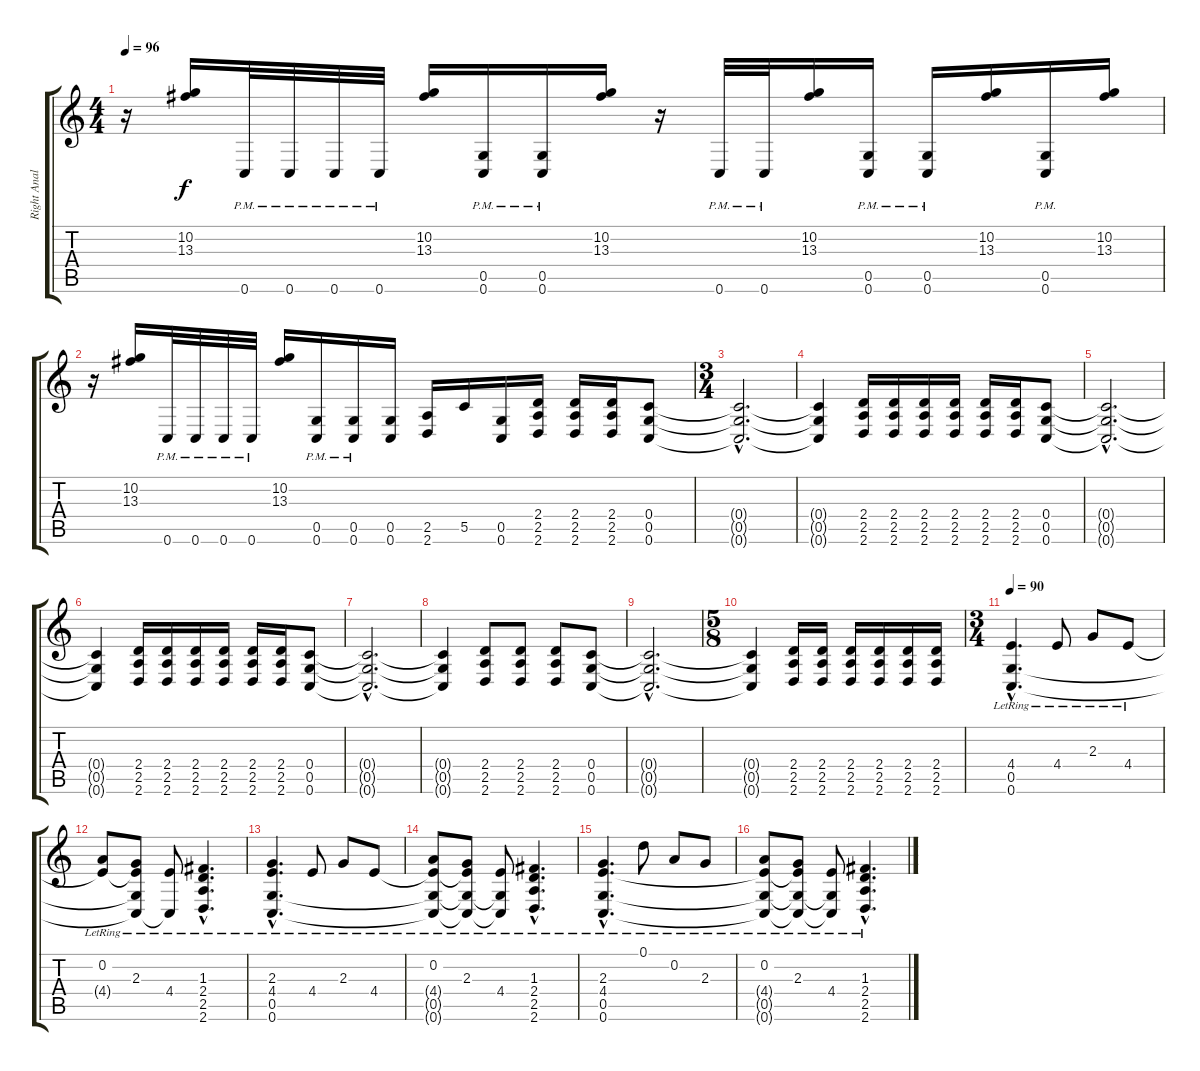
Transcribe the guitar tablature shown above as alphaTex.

\track ("Right Analog Stick" "Right Anal") {instrument distortionguitar}
\staff {score tabs}
\tuning (D4 A3 F3 C3 G2 C2) {hide}
\ts (4 4)
\tempo 96
\clef g2
\ks c
r.16{dy f} (10.2 13.3).16 0.6{pm}.32 0.6{pm}.32 0.6{pm}.32 0.6{pm}.32 (10.2 13.3).16 (0.5{pm} 0.6{pm}).16 (0.5{pm} 0.6{pm}).16 (10.2 13.3).16 r.16 0.6{pm}.32 0.6{pm}.32 (10.2 13.3).16 (0.5{pm} 0.6{pm}).16 (0.5{pm} 0.6{pm}).16 (10.2 13.3).16 (0.5{pm} 0.6{pm}).16 (10.2 13.3).16 |
r.16 (10.2 13.3).16 0.6{pm}.32 0.6{pm}.32 0.6{pm}.32 0.6{pm}.32 (10.2 13.3).16 (0.5{pm} 0.6{pm}).16 (0.5{pm} 0.6{pm}).16 (0.5 0.6).16 (2.5 2.6).16 5.5.16 (0.5 0.6).16 (2.4 2.5 2.6).16 (2.4 2.5 2.6).16 (2.4 2.5 2.6).16 (0.4 0.5 0.6).8 |
\ts (3 4)
(0.4{hac t} 0.5{hac t} 0.6{hac t}).2{d} |
(0.4{t} 0.5{t} 0.6{t}).4 (2.4 2.5 2.6).16 (2.4 2.5 2.6).16 (2.4 2.5 2.6).16 (2.4 2.5 2.6).16 (2.4 2.5 2.6).16 (2.4 2.5 2.6).16 (0.4 0.5 0.6).8 |
(0.4{hac t} 0.5{hac t} 0.6{hac t}).2{d} |
(0.4{t} 0.5{t} 0.6{t}).4 (2.4 2.5 2.6).16 (2.4 2.5 2.6).16 (2.4 2.5 2.6).16 (2.4 2.5 2.6).16 (2.4 2.5 2.6).16 (2.4 2.5 2.6).16 (0.4 0.5 0.6).8 |
(0.4{hac t} 0.5{hac t} 0.6{hac t}).2{d} |
(0.4{t} 0.5{t} 0.6{t}).4 (2.4 2.5 2.6).8 (2.4 2.5 2.6).8 (2.4 2.5 2.6).8 (0.4 0.5 0.6).8 |
(0.4{hac t} 0.5{hac t} 0.6{hac t}).2{d} |
\ts (5 8)
(0.4{t} 0.5{t} 0.6{t}).4 (2.4 2.5 2.6).16 (2.4 2.5 2.6).16 (2.4 2.5 2.6).16 (2.4 2.5 2.6).16 (2.4 2.5 2.6).16 (2.4 2.5 2.6).16 |
\ts (3 4)
\tempo 90
(4.4{hac lr} 0.5{hac lr} 0.6{hac lr}).4{d} 4.4{lr}.8 2.3{lr}.8 4.4{lr}.8 |
(0.2{lr} 4.4{t}).8 (2.3{lr} 4.4{t} 0.5{t} 0.6{t}).8 (4.4{lr} 0.6{t}).8 (1.3{hac lr} 2.4{hac lr} 2.5{hac} 2.6{hac}).4{d} |
(2.3{hac lr} 4.4{hac lr} 0.5{hac} 0.6{hac}).4{d} 4.4{lr}.8 2.3{lr}.8 4.4{lr}.8 |
(0.2{lr} 4.4{t} 0.5{t} 0.6{t}).8 (2.3{lr} 4.4{t} 0.5{t} 0.6{t}).8 (4.4{lr} 0.5{t} 0.6{t}).8 (1.3{hac lr} 2.4{hac lr} 2.5{hac} 2.6{hac}).4{d} |
(2.3{hac lr} 4.4{hac lr} 0.5{hac} 0.6{hac}).4{d} 0.1{lr}.8 0.2{lr}.8 2.3{lr}.8 |
(0.2{lr} 4.4{t} 0.5{t} 0.6{t}).8 (2.3{lr} 4.4{t} 0.5{t} 0.6{t}).8 (4.4{lr} 0.5{t} 0.6{t}).8 (1.3{hac lr} 2.4{hac lr} 2.5{hac} 2.6{hac}).4{d}
